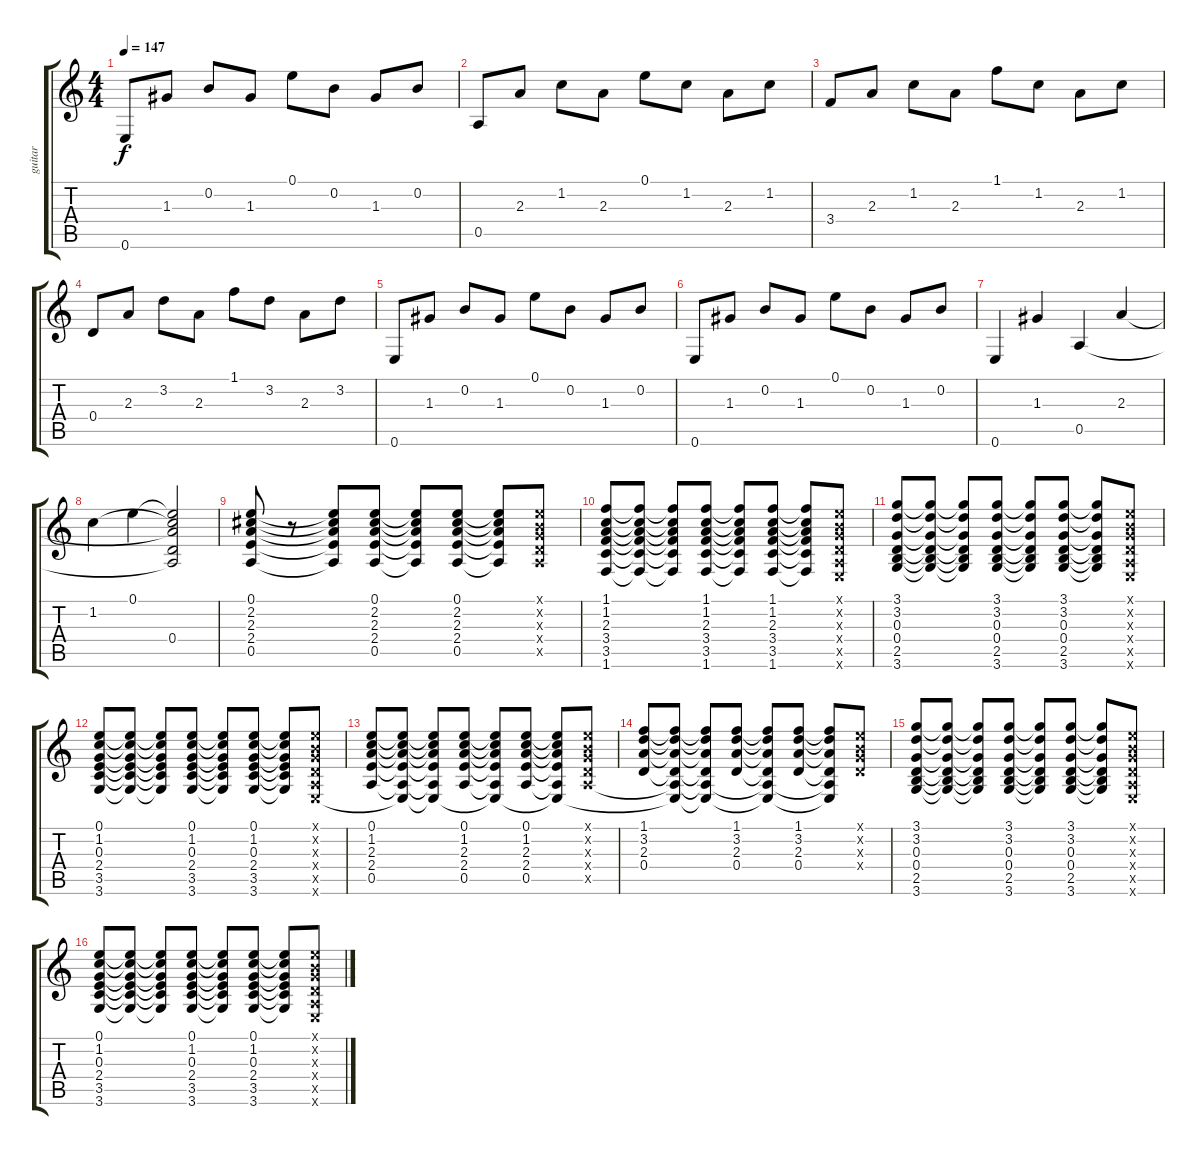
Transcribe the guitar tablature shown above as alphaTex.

\track ("guitar" "guitar") {instrument acousticguitarnylon}
\staff {score tabs}
\tuning (E4 B3 G3 D3 A2 E2) {hide}
\ts (4 4)
\tempo 147
\clef g2
\ks c
0.6.8{dy f} 1.3.8 0.2.8 1.3.8 0.1.8 0.2.8 1.3.8 0.2.8 |
0.5.8 2.3.8 1.2.8 2.3.8 0.1.8 1.2.8 2.3.8 1.2.8 |
3.4.8 2.3.8 1.2.8 2.3.8 1.1.8 1.2.8 2.3.8 1.2.8 |
0.4.8 2.3.8 3.2.8 2.3.8 1.1.8 3.2.8 2.3.8 3.2.8 |
0.6.8 1.3.8 0.2.8 1.3.8 0.1.8 0.2.8 1.3.8 0.2.8 |
0.6.8 1.3.8 0.2.8 1.3.8 0.1.8 0.2.8 1.3.8 0.2.8 |
0.6.4 1.3.4 0.5.4 2.3.4 |
1.2.4 0.1.4 (0.1{t} 1.2{t} 2.3{t} 0.4 0.5{t}).2 |
(0.1 2.2 2.3 2.4 0.5).8 r.8 (0.1{t} 2.2{t} 2.3{t} 2.4{t} 0.5{t}).8 (0.1 2.2 2.3 2.4 0.5).8 (0.1{t} 2.2{t} 2.3{t} 2.4{t} 0.5{t}).8 (0.1 2.2 2.3 2.4 0.5).8 (0.1{t} 2.2{t} 2.3{t} 2.4{t} 0.5{t}).8 (0.1{x} 0.2{x} 0.3{x} 0.4{x} 0.5{x}).8 |
(1.1 1.2 2.3 3.4 3.5 1.6).8 (1.1{t} 1.2{t} 2.3{t} 3.4{t} 3.5{t} 1.6{t}).8 (1.1{t} 1.2{t} 2.3{t} 3.4{t} 3.5{t} 1.6{t}).8 (1.1 1.2 2.3 3.4 3.5 1.6).8 (1.1{t} 1.2{t} 2.3{t} 3.4{t} 3.5{t} 1.6{t}).8 (1.1 1.2 2.3 3.4 3.5 1.6).8 (1.1{t} 1.2{t} 2.3{t} 3.4{t} 3.5{t} 1.6{t}).8 (0.1{x} 0.2{x} 0.3{x} 0.4{x} 0.5{x} 0.6{x}).8 |
(3.1 3.2 0.3 0.4 2.5 3.6).8 (3.1{t} 3.2{t} 0.3{t} 0.4{t} 2.5{t} 3.6{t}).8 (3.1{t} 3.2{t} 0.3{t} 0.4{t} 2.5{t} 3.6{t}).8 (3.1 3.2 0.3 0.4 2.5 3.6).8 (3.1{t} 3.2{t} 0.3{t} 0.4{t} 2.5{t} 3.6{t}).8 (3.1 3.2 0.3 0.4 2.5 3.6).8 (3.1{t} 3.2{t} 0.3{t} 0.4{t} 2.5{t} 3.6{t}).8 (0.1{x} 0.2{x} 0.3{x} 0.4{x} 0.5{x} 0.6{x}).8 |
(0.1 1.2 0.3 2.4 3.5 3.6).8 (0.1{t} 1.2{t} 0.3{t} 2.4{t} 3.5{t} 3.6{t}).8 (0.1{t} 1.2{t} 0.3{t} 2.4{t} 3.5{t} 3.6{t}).8 (0.1 1.2 0.3 2.4 3.5 3.6).8 (0.1{t} 1.2{t} 0.3{t} 2.4{t} 3.5{t} 3.6{t}).8 (0.1 1.2 0.3 2.4 3.5 3.6).8 (0.1{t} 1.2{t} 0.3{t} 2.4{t} 3.5{t} 3.6{t}).8 (0.1{x} 0.2{x} 0.3{x} 0.4{x} 0.5{x} 0.6{x}).8 |
(0.1 1.2 2.3 2.4 0.5).8 (0.1{t} 1.2{t} 2.3{t} 2.4{t} 0.5{t} 0.6{t}).8 (0.1{t} 1.2{t} 2.3{t} 2.4{t} 0.5{t} 0.6{t}).8 (0.1 1.2 2.3 2.4 0.5).8 (0.1{t} 1.2{t} 2.3{t} 2.4{t} 0.5{t} 0.6{t}).8 (0.1 1.2 2.3 2.4 0.5).8 (0.1{t} 1.2{t} 2.3{t} 2.4{t} 0.5{t} 0.6{t}).8 (0.1{x} 0.2{x} 0.3{x} 0.4{x} 0.5{x}).8 |
(1.1 3.2 2.3 0.4).8 (1.1{t} 3.2{t} 2.3{t} 0.4{t} 0.5{t} 0.6{t}).8 (1.1{t} 3.2{t} 2.3{t} 0.4{t} 0.5{t} 0.6{t}).8 (1.1 3.2 2.3 0.4).8 (1.1{t} 3.2{t} 2.3{t} 0.4{t} 0.5{t} 0.6{t}).8 (1.1 3.2 2.3 0.4).8 (1.1{t} 3.2{t} 2.3{t} 0.4{t} 0.5{t} 0.6{t}).8 (0.1{x} 0.2{x} 0.3{x} 0.4{x}).8 |
(3.1 3.2 0.3 0.4 2.5 3.6).8 (3.1{t} 3.2{t} 0.3{t} 0.4{t} 2.5{t} 3.6{t}).8 (3.1{t} 3.2{t} 0.3{t} 0.4{t} 2.5{t} 3.6{t}).8 (3.1 3.2 0.3 0.4 2.5 3.6).8 (3.1{t} 3.2{t} 0.3{t} 0.4{t} 2.5{t} 3.6{t}).8 (3.1 3.2 0.3 0.4 2.5 3.6).8 (3.1{t} 3.2{t} 0.3{t} 0.4{t} 2.5{t} 3.6{t}).8 (0.1{x} 0.2{x} 0.3{x} 0.4{x} 0.5{x} 0.6{x}).8 |
(0.1 1.2 0.3 2.4 3.5 3.6).8 (0.1{t} 1.2{t} 0.3{t} 2.4{t} 3.5{t} 3.6{t}).8 (0.1{t} 1.2{t} 0.3{t} 2.4{t} 3.5{t} 3.6{t}).8 (0.1 1.2 0.3 2.4 3.5 3.6).8 (0.1{t} 1.2{t} 0.3{t} 2.4{t} 3.5{t} 3.6{t}).8 (0.1 1.2 0.3 2.4 3.5 3.6).8 (0.1{t} 1.2{t} 0.3{t} 2.4{t} 3.5{t} 3.6{t}).8 (0.1{x} 0.2{x} 0.3{x} 0.4{x} 0.5{x} 0.6{x}).8
